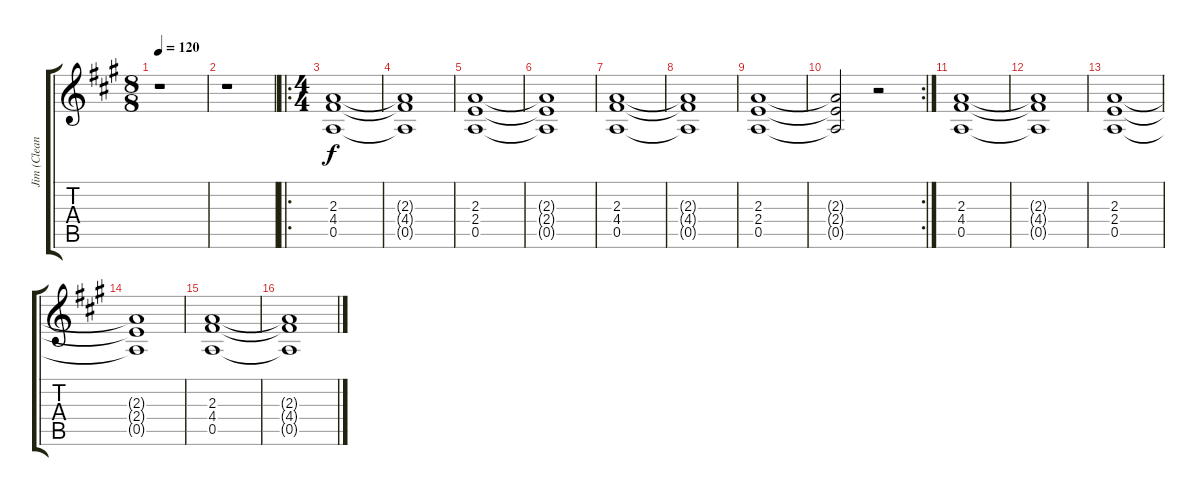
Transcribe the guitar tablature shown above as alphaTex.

\track ("Jim (Clean)" "Jim (Clean") {instrument electricguitarclean}
\staff {score tabs}
\tuning (E4 B3 G3 D3 A2 E2) {hide}
\ts (8 8)
\tempo 120
\clef g2
\ks a
r.1{dy f} |
r.1 |
\ro
\ts (4 4)
(2.3 4.4 0.5).1 |
(2.3{t} 4.4{t} 0.5{t}).1 |
(2.3 2.4 0.5).1 |
(2.3{t} 2.4{t} 0.5{t}).1 |
(2.3 4.4 0.5).1 |
(2.3{t} 4.4{t} 0.5{t}).1 |
(2.3 2.4 0.5).1 |
\rc 2
(2.3{t} 2.4{t} 0.5{t}).2 r.2 |
(2.3 4.4 0.5).1 |
(2.3{t} 4.4{t} 0.5{t}).1 |
(2.3 2.4 0.5).1 |
(2.3{t} 2.4{t} 0.5{t}).1 |
(2.3 4.4 0.5).1 |
(2.3{t} 4.4{t} 0.5{t}).1
